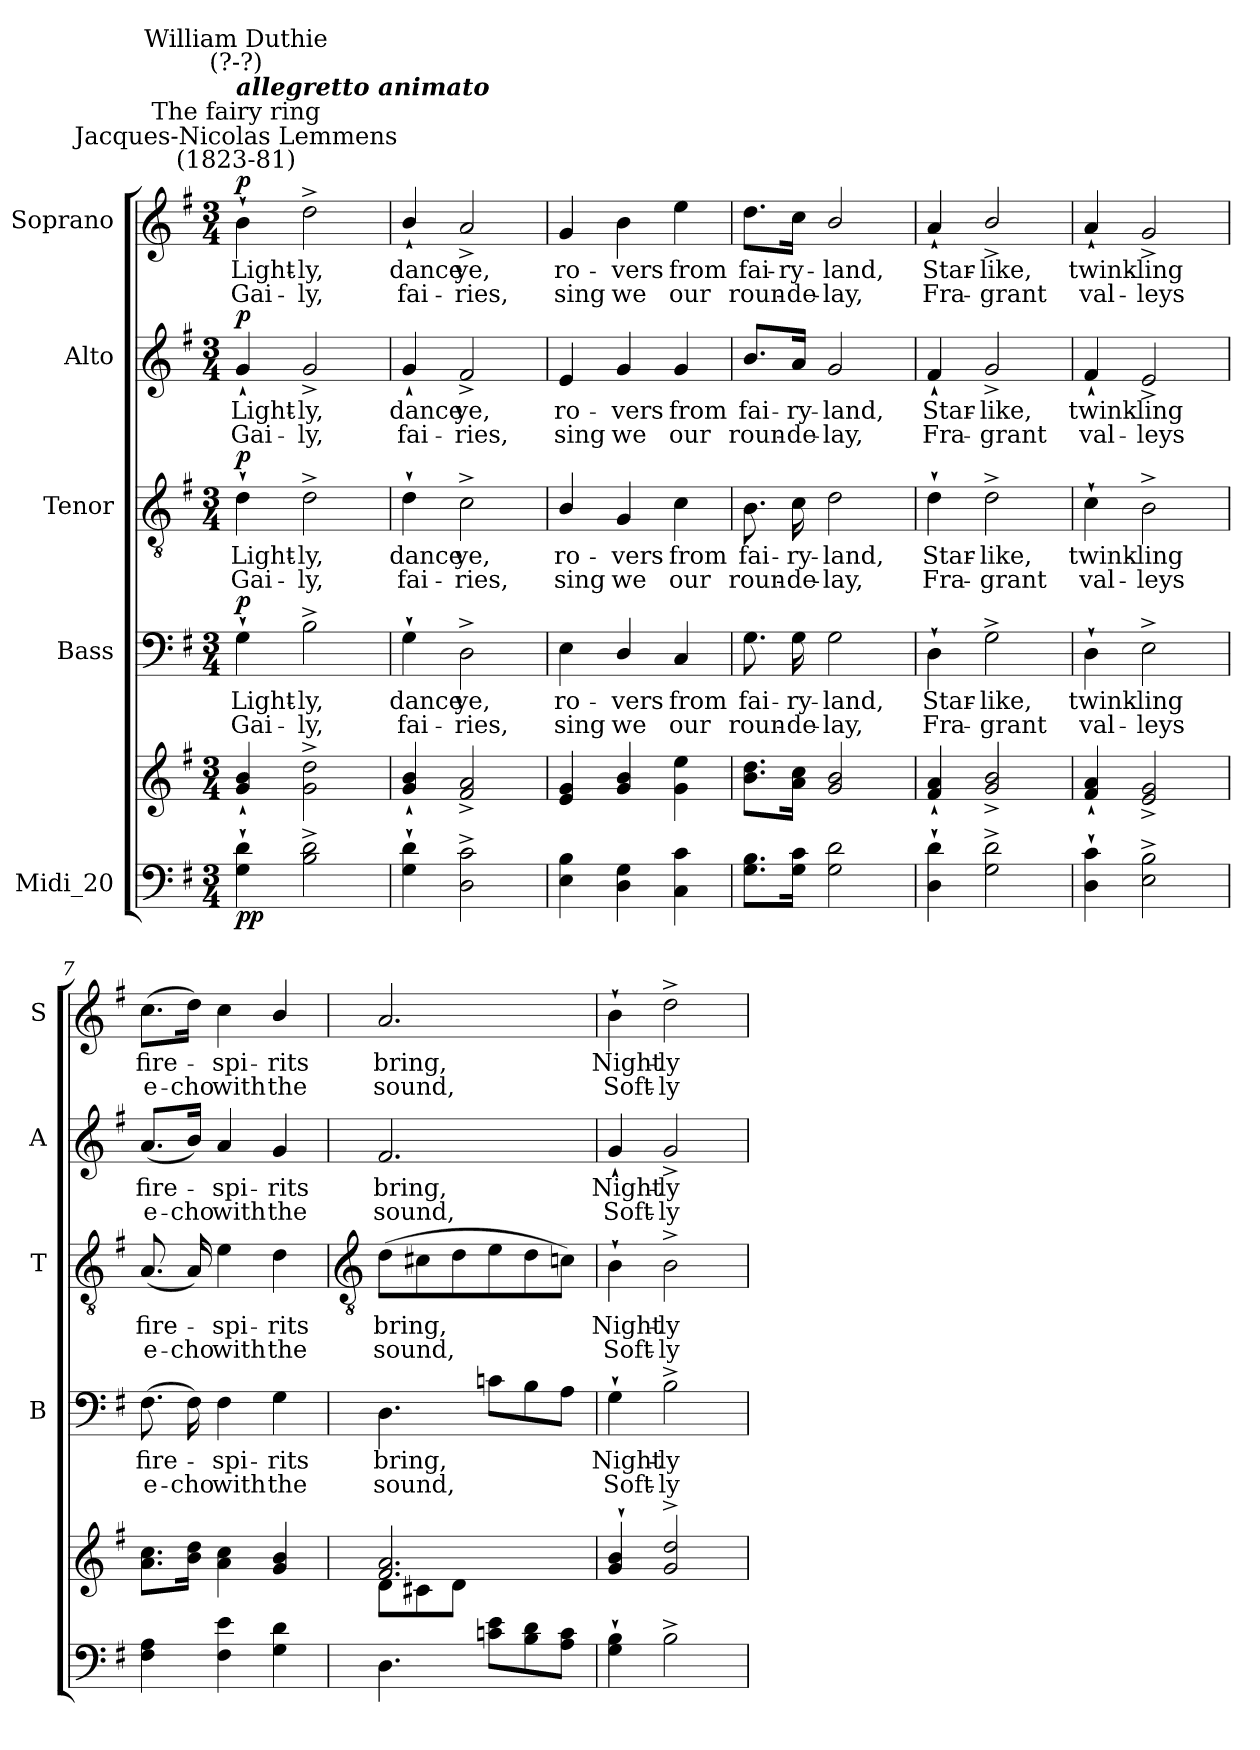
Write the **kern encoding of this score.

**kern	**kern	**dynam	**kern	**text	**text	**dynam	**kern	**text	**text	**dynam	**kern	**text	**text	**dynam	**kern	**text	**text	**dynam
*part5	*part5	*part5	*part4	*part4	*part4	*part4	*part3	*part3	*part3	*part3	*part2	*part2	*part2	*part2	*part1	*part1	*part1	*part1
*staff6	*staff5	*staff5/6	*staff4	*staff4	*staff4	*staff4	*staff3	*staff3	*staff3	*staff3	*staff2	*staff2	*staff2	*staff2	*staff1	*staff1	*staff1	*staff1
*I"Midi_20	*	*	*I"Bass	*	*	*	*I"Tenor	*	*	*	*I"Alto	*	*	*	*I"Soprano	*	*	*
*	*	*	*I'B	*	*	*	*I'T	*	*	*	*I'A	*	*	*	*I'S	*	*	*
*clefF4	*clefG2	*	*clefF4	*	*	*	*clefGv2	*	*	*	*clefG2	*	*	*	*clefG2	*	*	*
*k[f#]	*k[f#]	*	*k[f#]	*	*	*	*k[f#]	*	*	*	*k[f#]	*	*	*	*k[f#]	*	*	*
*G:	*G:	*	*G:	*	*	*	*G:	*	*	*	*G:	*	*	*	*G:	*	*	*
*M3/4	*M3/4	*	*M3/4	*	*	*	*M3/4	*	*	*	*M3/4	*	*	*	*M3/4	*	*	*
*MM138	*MM138	*	*MM138	*	*	*	*MM138	*	*	*	*MM138	*	*	*	*MM138	*	*	*
=1	=1	=1	=1	=1	=1	=1	=1	=1	=1	=1	=1	=1	=1	=1	=1	=1	=1	=1
!	!	!	!	!	!	!	!	!	!	!	!	!	!	!	!LO:TX:a:cj:t=Jacques-Nicolas Lemmens\n(1823-81)	!	!	!
!	!	!	!	!	!	!	!	!	!	!	!	!	!	!	!LO:TX:a:cj:t=The fairy ring	!	!	!
!	!	!	!	!	!	!	!	!	!	!	!	!	!	!	!LO:TX:a:Bi:t=allegretto animato	!	!	!
!	!	!	!	!	!	!	!	!	!	!	!	!	!	!	!LO:TX:a:cj:t=William Duthie\n(?-?)	!	!	!
!	!	!LO:DY:b=2	!	!LO:LY:b	!LO:LY:b	!	!	!LO:LY:b	!LO:LY:b	!	!	!LO:LY:b	!LO:LY:b	!	!	!LO:LY:b	!LO:LY:b	!
!	!	!LO:DY:n=1:b	!	!	!	!LO:DY:b	!	!	!	!LO:DY:b	!	!	!	!LO:DY:b	!	!	!	!LO:DY:b
4G` 4d`	4g` 4b`	p p	4G`	Light-	-Gai-	p	4d`	Light-	-Gai-	p	4g`	Light-	-Gai-	p	4b`	Light-	-Gai-	p
!	!	!	!	!LO:LY:b	!LO:LY:b	!	!	!LO:LY:b	!LO:LY:b	!	!	!LO:LY:b	!LO:LY:b	!	!	!LO:LY:b	!LO:LY:b	!
2B^ 2d^	2g^ 2dd^	.	2B^	-ly,	ly,	.	2d^	-ly,	ly,	.	2g^	-ly,	ly,	.	2dd^	-ly,	ly,	.
=2	=2	=2	=2	=2	=2	=2	=2	=2	=2	=2	=2	=2	=2	=2	=2	=2	=2	=2
!	!	!	!	!LO:LY:b	!LO:LY:b	!	!	!LO:LY:b	!LO:LY:b	!	!	!LO:LY:b	!LO:LY:b	!	!	!LO:LY:b	!LO:LY:b	!
4G\` 4d\`	4g/` 4b/`	.	4G`\	dance	fai-	.	4d`\	dance	fai-	.	4g`/	dance	fai-	.	4b`/	dance	fai-	.
!	!	!	!	!LO:LY:b	!LO:LY:b	!	!	!LO:LY:b	!LO:LY:b	!	!	!LO:LY:b	!LO:LY:b	!	!	!LO:LY:b	!LO:LY:b	!
2D^ 2c^	2f#^ 2a^	.	2D^	-ye,	ries,	.	2c^	-ye,	ries,	.	2f#^	-ye,	ries,	.	2a^	-ye,	ries,	.
=3	=3	=3	=3	=3	=3	=3	=3	=3	=3	=3	=3	=3	=3	=3	=3	=3	=3	=3
!	!	!	!	!LO:LY:b	!LO:LY:b	!	!	!LO:LY:b	!LO:LY:b	!	!	!LO:LY:b	!LO:LY:b	!	!	!LO:LY:b	!LO:LY:b	!
4E 4B	4e 4g	.	4E	ro-	-sing	.	4B/	ro-	-sing	.	4e	ro-	-sing	.	4g	ro-	-sing	.
!	!	!	!	!LO:LY:b	!LO:LY:b	!	!	!LO:LY:b	!LO:LY:b	!	!	!LO:LY:b	!LO:LY:b	!	!	!LO:LY:b	!LO:LY:b	!
4D\ 4G\	4g 4b	.	4D/	vers	we	.	4G	vers	we	.	4g	vers	we	.	4b	vers	we	.
!	!	!	!	!LO:LY:b	!LO:LY:b	!	!	!LO:LY:b	!LO:LY:b	!	!	!LO:LY:b	!LO:LY:b	!	!	!LO:LY:b	!LO:LY:b	!
4C 4c	4g\ 4ee\	.	4C	from	our	.	4c	from	our	.	4g	from	our	.	4ee	from	our	.
=4	=4	=4	=4	=4	=4	=4	=4	=4	=4	=4	=4	=4	=4	=4	=4	=4	=4	=4
!	!	!	!	!LO:LY:b	!LO:LY:b	!	!	!LO:LY:b	!LO:LY:b	!	!	!LO:LY:b	!LO:LY:b	!	!	!LO:LY:b	!LO:LY:b	!
8.G 8.BL	8.b 8.ddL	.	8.G	fai-	-roun-	.	8.B	fai-	-roun-	.	8.b/L	fai-	-roun-	.	8.dd\L	fai-	-roun-	.
!	!	!	!	!LO:LY:b	!LO:LY:b	!	!	!LO:LY:b	!LO:LY:b	!	!	!LO:LY:b	!LO:LY:b	!	!	!LO:LY:b	!LO:LY:b	!
16G 16cJ	16a 16ccJ	.	16G	-ry-	-de-	.	16c	-ry-	-de-	.	16a/Jk	-ry-	-de-	.	16cc\Jk	-ry-	-de-	.
!	!	!	!	!LO:LY:b	!LO:LY:b	!	!	!LO:LY:b	!LO:LY:b	!	!	!LO:LY:b	!LO:LY:b	!	!	!LO:LY:b	!LO:LY:b	!
2G\ 2d\	2g/ 2b/	.	2G\	-land,	lay,	.	2d\	-land,	lay,	.	2g/	-land,	lay,	.	2b/	-land,	lay,	.
=5	=5	=5	=5	=5	=5	=5	=5	=5	=5	=5	=5	=5	=5	=5	=5	=5	=5	=5
!	!	!	!	!LO:LY:b	!LO:LY:b	!	!	!LO:LY:b	!LO:LY:b	!	!	!LO:LY:b	!LO:LY:b	!	!	!LO:LY:b	!LO:LY:b	!
4D` 4d`	4f#` 4a`	.	4D`	Star-	-Fra-	.	4d`	Star-	-Fra-	.	4f#`	Star-	-Fra-	.	4a`	Star-	-Fra-	.
!	!	!	!	!LO:LY:b	!LO:LY:b	!	!	!LO:LY:b	!LO:LY:b	!	!	!LO:LY:b	!LO:LY:b	!	!	!LO:LY:b	!LO:LY:b	!
2G\^ 2d\^	2g/^ 2b/^	.	2G^\	-like,	grant	.	2d^\	-like,	grant	.	2g^/	-like,	grant	.	2b^/	-like,	grant	.
=6	=6	=6	=6	=6	=6	=6	=6	=6	=6	=6	=6	=6	=6	=6	=6	=6	=6	=6
!	!	!	!	!LO:LY:b	!LO:LY:b	!	!	!LO:LY:b	!LO:LY:b	!	!	!LO:LY:b	!LO:LY:b	!	!	!LO:LY:b	!LO:LY:b	!
4D` 4c`	4f#` 4a`	.	4D`	twink-	-val-	.	4c`	twink-	-val-	.	4f#`	twink-	-val-	.	4a`	twink-	-val-	.
!	!	!	!	!LO:LY:b	!LO:LY:b	!	!	!LO:LY:b	!LO:LY:b	!	!	!LO:LY:b	!LO:LY:b	!	!	!LO:LY:b	!LO:LY:b	!
2E^ 2B^	2e^ 2g^	.	2E^	-ling	leys	.	2B^	-ling	leys	.	2e^	-ling	leys	.	2g^	-ling	leys	.
=7	=7	=7	=7	=7	=7	=7	=7	=7	=7	=7	=7	=7	=7	=7	=7	=7	=7	=7
!	!	!	!	!LO:LY:b	!LO:LY:b	!	!	!LO:LY:b	!LO:LY:b	!	!	!LO:LY:b	!LO:LY:b	!	!	!LO:LY:b	!LO:LY:b	!
4F# 4A	8.a 8.ccL	.	(>8.F#	fire-	e-	.	(<8.A	fire-	e-	.	(<8.a/L	fire-	e-	.	(>8.cc\L	fire-	e-	.
!	!	!	!	!	!LO:LY:b	!	!	!	!LO:LY:b	!	!	!	!LO:LY:b	!	!	!	!LO:LY:b	!
.	16b 16ddJ	.	16F#)	.	-cho	.	16A)	.	-cho	.	16b/Jk)	.	-cho	.	16dd\Jk)	.	-cho	.
!	!	!	!	!LO:LY:b	!LO:LY:b	!	!	!LO:LY:b	!LO:LY:b	!	!	!LO:LY:b	!LO:LY:b	!	!	!LO:LY:b	!LO:LY:b	!
4F# 4e	4a 4cc	.	4F#	spi-	-with	.	4e	spi-	-with	.	4a	spi-	-with	.	4cc	spi-	-with	.
!	!	!	!	!LO:LY:b	!LO:LY:b	!	!	!LO:LY:b	!LO:LY:b	!	!	!LO:LY:b	!LO:LY:b	!	!	!LO:LY:b	!LO:LY:b	!
4G\ 4d\	4g/ 4b/	.	4G\	rits	the	.	4d\	rits	the	.	4g/	rits	the	.	4b/	rits	the	.
!!LO:LB:g=z
=8	=8	=8	=8	=8	=8	=8	=8	=8	=8	=8	=8	=8	=8	=8	=8	=8	=8	=8
*	*	*	*	*	*	*	*clefGv2	*	*	*	*	*	*	*	*	*	*	*
*	*^	*	*	*	*	*	*	*	*	*	*	*	*	*	*	*	*	*
!	!	!	!	!	!LO:LY:b	!LO:LY:b	!	!	!LO:LY:b	!LO:LY:b	!	!	!LO:LY:b	!LO:LY:b	!	!	!LO:LY:b	!LO:LY:b	!
4.D	2.f# 2.a	8d\L	.	4.D	bring,	sound,	.	(>8dL	bring,	sound,	.	2.f#	bring,	sound,	.	2.a	bring,	sound,	.
.	.	8c#X\	.	.	.	.	.	8c#X	.	.	.	.	.	.	.	.	.	.	.
.	.	8d\J	.	.	.	.	.	8d	.	.	.	.	.	.	.	.	.	.	.
8cn 8eL	.	4.ryy	.	8cnL	.	.	.	8e	.	.	.	.	.	.	.	.	.	.	.
8B 8d	.	.	.	8B	.	.	.	8d	.	.	.	.	.	.	.	.	.	.	.
8A 8cJ	.	.	.	8AJ	.	.	.	8cnJ)	.	.	.	.	.	.	.	.	.	.	.
=9	=9	=9	=9	=9	=9	=9	=9	=9	=9	=9	=9	=9	=9	=9	=9	=9	=9	=9	=9
!	!	!	!	!	!LO:LY:b	!LO:LY:b	!	!	!LO:LY:b	!LO:LY:b	!	!	!LO:LY:b	!LO:LY:b	!	!	!LO:LY:b	!LO:LY:b	!
4G` 4B`	4g` 4b`	2.ryy	.	4G`	Night-	-Soft-	.	4B`	Night-	-Soft-	.	4g`	Night-	-Soft-	.	4b`	Night-	-Soft-	.
!	!	!	!	!	!LO:LY:b	!LO:LY:b	!	!	!LO:LY:b	!LO:LY:b	!	!	!LO:LY:b	!LO:LY:b	!	!	!LO:LY:b	!LO:LY:b	!
2B^	2g^ 2dd^	.	.	2B^	-ly	ly	.	2B^	-ly	ly	.	2g^	-ly	ly	.	2dd^	-ly	ly	.
*	*v	*v	*	*	*	*	*	*	*	*	*	*	*	*	*	*	*	*	*
=	=	=	=	=	=	=	=	=	=	=	=	=	=	=	=	=	=	=
*-	*-	*-	*-	*-	*-	*-	*-	*-	*-	*-	*-	*-	*-	*-	*-	*-	*-	*-
